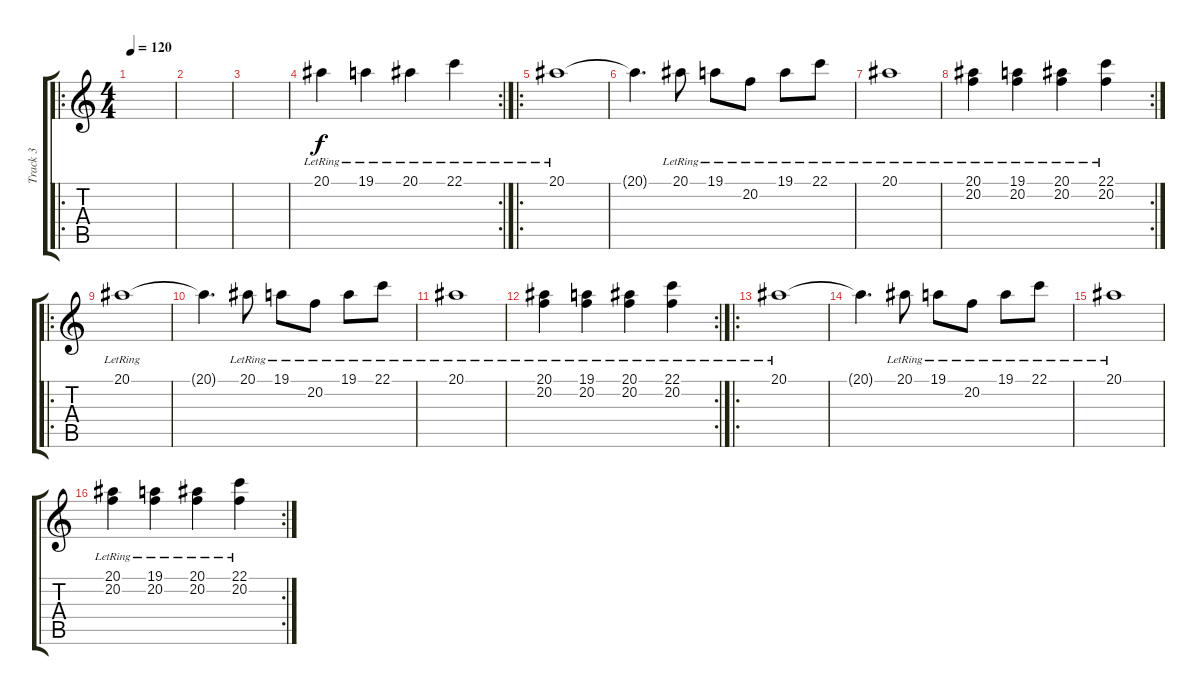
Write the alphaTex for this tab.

\track ("Track 3" "Track 3") {instrument acousticgrandpiano}
\staff {score tabs}
\tuning (D4 A3 F3 C3 G2 D2) {hide}
\ro
\ts (4 4)
\tempo 120
\clef g2
\ks c
|
|
|
\rc 2
20.1{lr}.4 19.1{lr}.4 20.1{lr}.4 22.1{lr}.4 |
\ro
20.1{lr}.1 |
20.1{t}.4{d} 20.1{lr}.8 19.1{lr}.8 20.2{lr}.8 19.1{lr}.8 22.1{lr}.8 |
20.1{lr}.1 |
\rc 2
(20.1{lr} 20.2).4 (19.1{lr} 20.2).4 (20.1{lr} 20.2).4 (22.1{lr} 20.2).4 |
\ro
20.1{lr}.1 |
20.1{t}.4{d} 20.1{lr}.8 19.1{lr}.8 20.2{lr}.8 19.1{lr}.8 22.1{lr}.8 |
20.1{lr}.1 |
\rc 2
(20.1{lr} 20.2).4 (19.1{lr} 20.2).4 (20.1{lr} 20.2).4 (22.1{lr} 20.2).4 |
\ro
20.1{lr}.1 |
20.1{t}.4{d} 20.1{lr}.8 19.1{lr}.8 20.2{lr}.8 19.1{lr}.8 22.1{lr}.8 |
20.1{lr}.1 |
\rc 2
(20.1{lr} 20.2).4 (19.1{lr} 20.2).4 (20.1{lr} 20.2).4 (22.1{lr} 20.2).4
